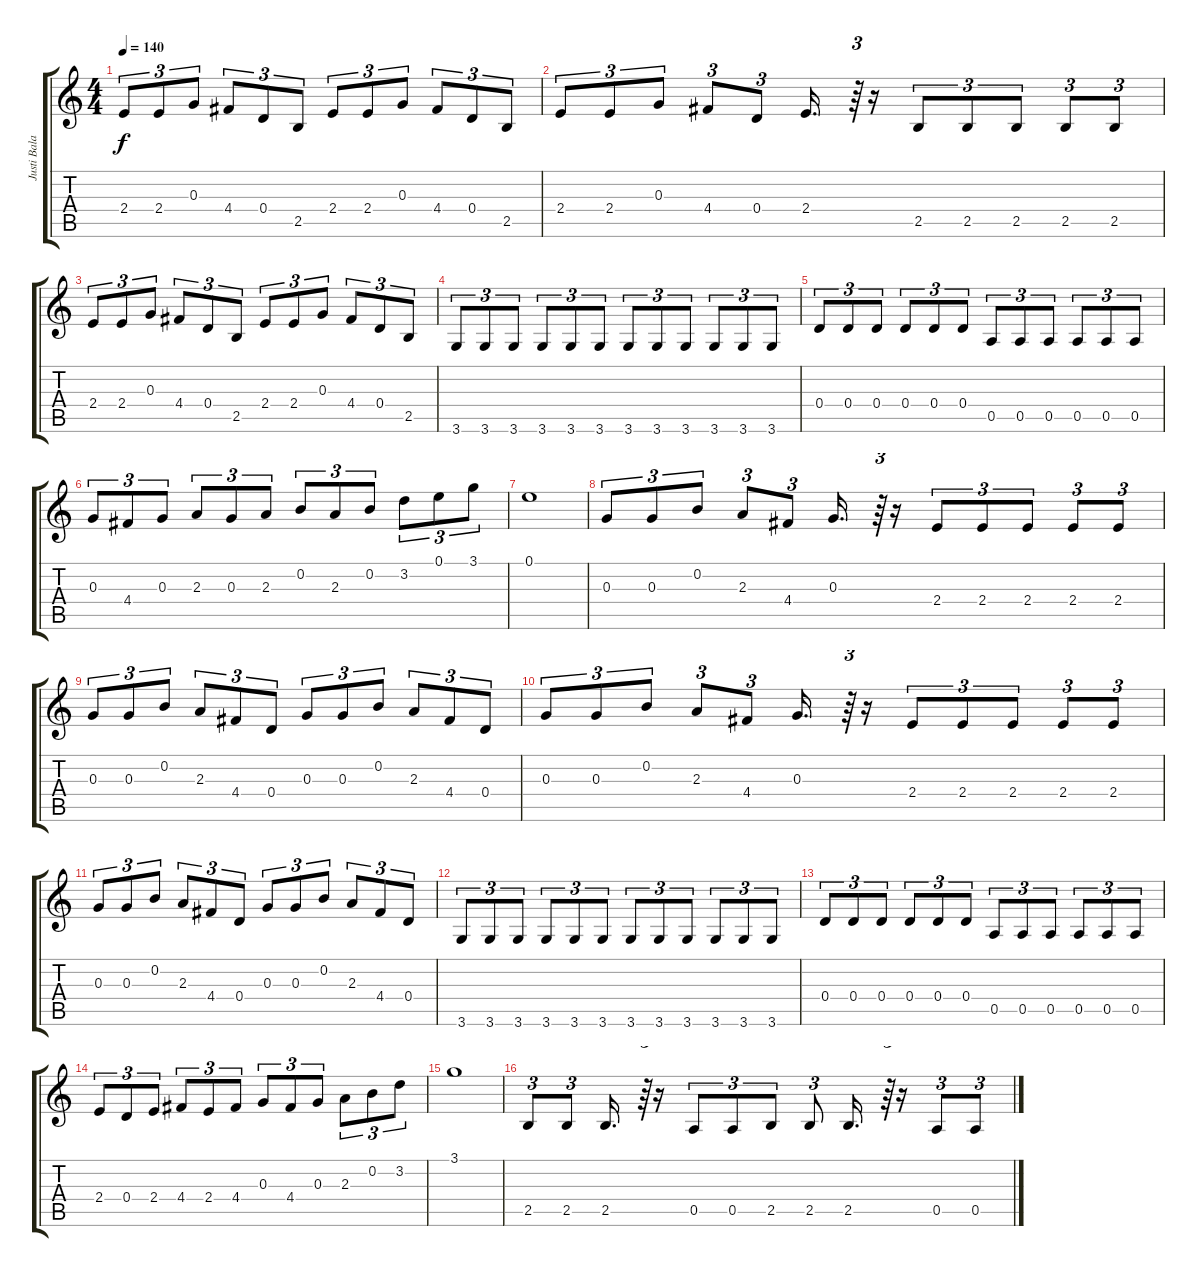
\track ("Justi Bala" "Justi Bala") {instrument distortionguitar}
\staff {score tabs}
\tuning (E4 B3 G3 D3 A2 E2) {hide}
\ts (4 4)
\tempo 140
\clef g2
\ks c
2.4.8{tu (3 2) dy f} 2.4.8{tu (3 2)} 0.3.8{tu (3 2)} 4.4.8{tu (3 2)} 0.4.8{tu (3 2)} 2.5.8{tu (3 2)} 2.4.8{tu (3 2)} 2.4.8{tu (3 2)} 0.3.8{tu (3 2)} 4.4.8{tu (3 2)} 0.4.8{tu (3 2)} 2.5.8{tu (3 2)} |
2.4.8{tu (3 2)} 2.4.8{tu (3 2)} 0.3.8{tu (3 2)} 4.4.8{tu (3 2)} 0.4.8{tu (3 2)} 2.4.16{d} r.64{tu (3 2)} r.16 2.5.8{tu (3 2)} 2.5.8{tu (3 2)} 2.5.8{tu (3 2)} 2.5.8{tu (3 2)} 2.5.8{tu (3 2)} |
2.4.8{tu (3 2)} 2.4.8{tu (3 2)} 0.3.8{tu (3 2)} 4.4.8{tu (3 2)} 0.4.8{tu (3 2)} 2.5.8{tu (3 2)} 2.4.8{tu (3 2)} 2.4.8{tu (3 2)} 0.3.8{tu (3 2)} 4.4.8{tu (3 2)} 0.4.8{tu (3 2)} 2.5.8{tu (3 2)} |
3.6.8{tu (3 2)} 3.6.8{tu (3 2)} 3.6.8{tu (3 2)} 3.6.8{tu (3 2)} 3.6.8{tu (3 2)} 3.6.8{tu (3 2)} 3.6.8{tu (3 2)} 3.6.8{tu (3 2)} 3.6.8{tu (3 2)} 3.6.8{tu (3 2)} 3.6.8{tu (3 2)} 3.6.8{tu (3 2)} |
0.4.8{tu (3 2)} 0.4.8{tu (3 2)} 0.4.8{tu (3 2)} 0.4.8{tu (3 2)} 0.4.8{tu (3 2)} 0.4.8{tu (3 2)} 0.5.8{tu (3 2)} 0.5.8{tu (3 2)} 0.5.8{tu (3 2)} 0.5.8{tu (3 2)} 0.5.8{tu (3 2)} 0.5.8{tu (3 2)} |
0.3.8{tu (3 2)} 4.4.8{tu (3 2)} 0.3.8{tu (3 2)} 2.3.8{tu (3 2)} 0.3.8{tu (3 2)} 2.3.8{tu (3 2)} 0.2.8{tu (3 2)} 2.3.8{tu (3 2)} 0.2.8{tu (3 2)} 3.2.8{tu (3 2)} 0.1.8{tu (3 2)} 3.1.8{tu (3 2)} |
0.1.1 |
0.3.8{tu (3 2)} 0.3.8{tu (3 2)} 0.2.8{tu (3 2)} 2.3.8{tu (3 2)} 4.4.8{tu (3 2)} 0.3.16{d} r.64{tu (3 2)} r.16 2.4.8{tu (3 2)} 2.4.8{tu (3 2)} 2.4.8{tu (3 2)} 2.4.8{tu (3 2)} 2.4.8{tu (3 2)} |
0.3.8{tu (3 2)} 0.3.8{tu (3 2)} 0.2.8{tu (3 2)} 2.3.8{tu (3 2)} 4.4.8{tu (3 2)} 0.4.8{tu (3 2)} 0.3.8{tu (3 2)} 0.3.8{tu (3 2)} 0.2.8{tu (3 2)} 2.3.8{tu (3 2)} 4.4.8{tu (3 2)} 0.4.8{tu (3 2)} |
0.3.8{tu (3 2)} 0.3.8{tu (3 2)} 0.2.8{tu (3 2)} 2.3.8{tu (3 2)} 4.4.8{tu (3 2)} 0.3.16{d} r.64{tu (3 2)} r.16 2.4.8{tu (3 2)} 2.4.8{tu (3 2)} 2.4.8{tu (3 2)} 2.4.8{tu (3 2)} 2.4.8{tu (3 2)} |
0.3.8{tu (3 2)} 0.3.8{tu (3 2)} 0.2.8{tu (3 2)} 2.3.8{tu (3 2)} 4.4.8{tu (3 2)} 0.4.8{tu (3 2)} 0.3.8{tu (3 2)} 0.3.8{tu (3 2)} 0.2.8{tu (3 2)} 2.3.8{tu (3 2)} 4.4.8{tu (3 2)} 0.4.8{tu (3 2)} |
3.6.8{tu (3 2)} 3.6.8{tu (3 2)} 3.6.8{tu (3 2)} 3.6.8{tu (3 2)} 3.6.8{tu (3 2)} 3.6.8{tu (3 2)} 3.6.8{tu (3 2)} 3.6.8{tu (3 2)} 3.6.8{tu (3 2)} 3.6.8{tu (3 2)} 3.6.8{tu (3 2)} 3.6.8{tu (3 2)} |
0.4.8{tu (3 2)} 0.4.8{tu (3 2)} 0.4.8{tu (3 2)} 0.4.8{tu (3 2)} 0.4.8{tu (3 2)} 0.4.8{tu (3 2)} 0.5.8{tu (3 2)} 0.5.8{tu (3 2)} 0.5.8{tu (3 2)} 0.5.8{tu (3 2)} 0.5.8{tu (3 2)} 0.5.8{tu (3 2)} |
2.4.8{tu (3 2)} 0.4.8{tu (3 2)} 2.4.8{tu (3 2)} 4.4.8{tu (3 2)} 2.4.8{tu (3 2)} 4.4.8{tu (3 2)} 0.3.8{tu (3 2)} 4.4.8{tu (3 2)} 0.3.8{tu (3 2)} 2.3.8{tu (3 2)} 0.2.8{tu (3 2)} 3.2.8{tu (3 2)} |
3.1.1 |
2.5.8{tu (3 2)} 2.5.8{tu (3 2)} 2.5.16{d} r.64{tu (3 2)} r.16 0.5.8{tu (3 2)} 0.5.8{tu (3 2)} 2.5.8{tu (3 2)} 2.5.8{tu (3 2)} 2.5.16{d} r.64{tu (3 2)} r.16 0.5.8{tu (3 2)} 0.5.8{tu (3 2)}
